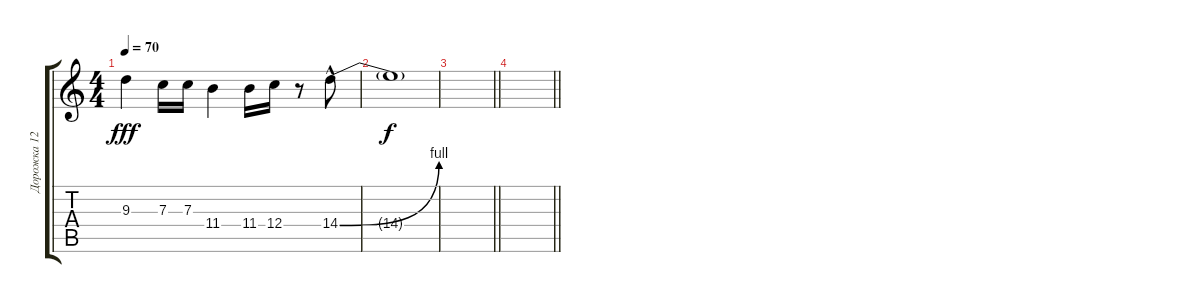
\track ("Дорожка 12" "Дорожка 12") {instrument acousticguitarsteel}
\staff {score tabs}
\tuning (D4 A3 F3 C3 G2 D2) {hide}
\ts (4 4)
\tempo 70
\clef g2
\ks c
9.3.4{dy fff} 7.3.16 7.3.16 11.4.4 11.4.16 12.4.16 r.8 14.4{be (bend 0 0 60 4) hac}.8 |
14.4{t}.1{dy f} |
\barLineRight lightlight
|
\barLineRight lightlight
